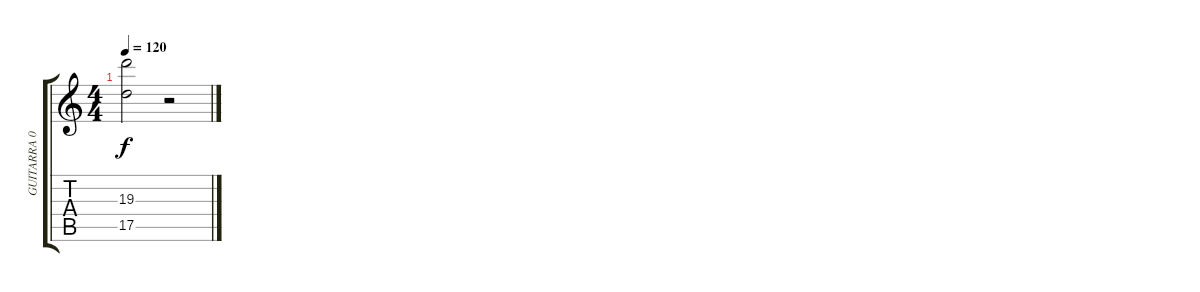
\track ("GUITARRA 03" "GUITARRA 0") {instrument overdrivenguitar}
\staff {score tabs}
\tuning (E4 B3 G3 D3 A2 E2) {hide}
\ts (4 4)
\tempo 120
\clef g2
\ks c
(19.3{t} 17.5{t}).2{dy f} r.2
